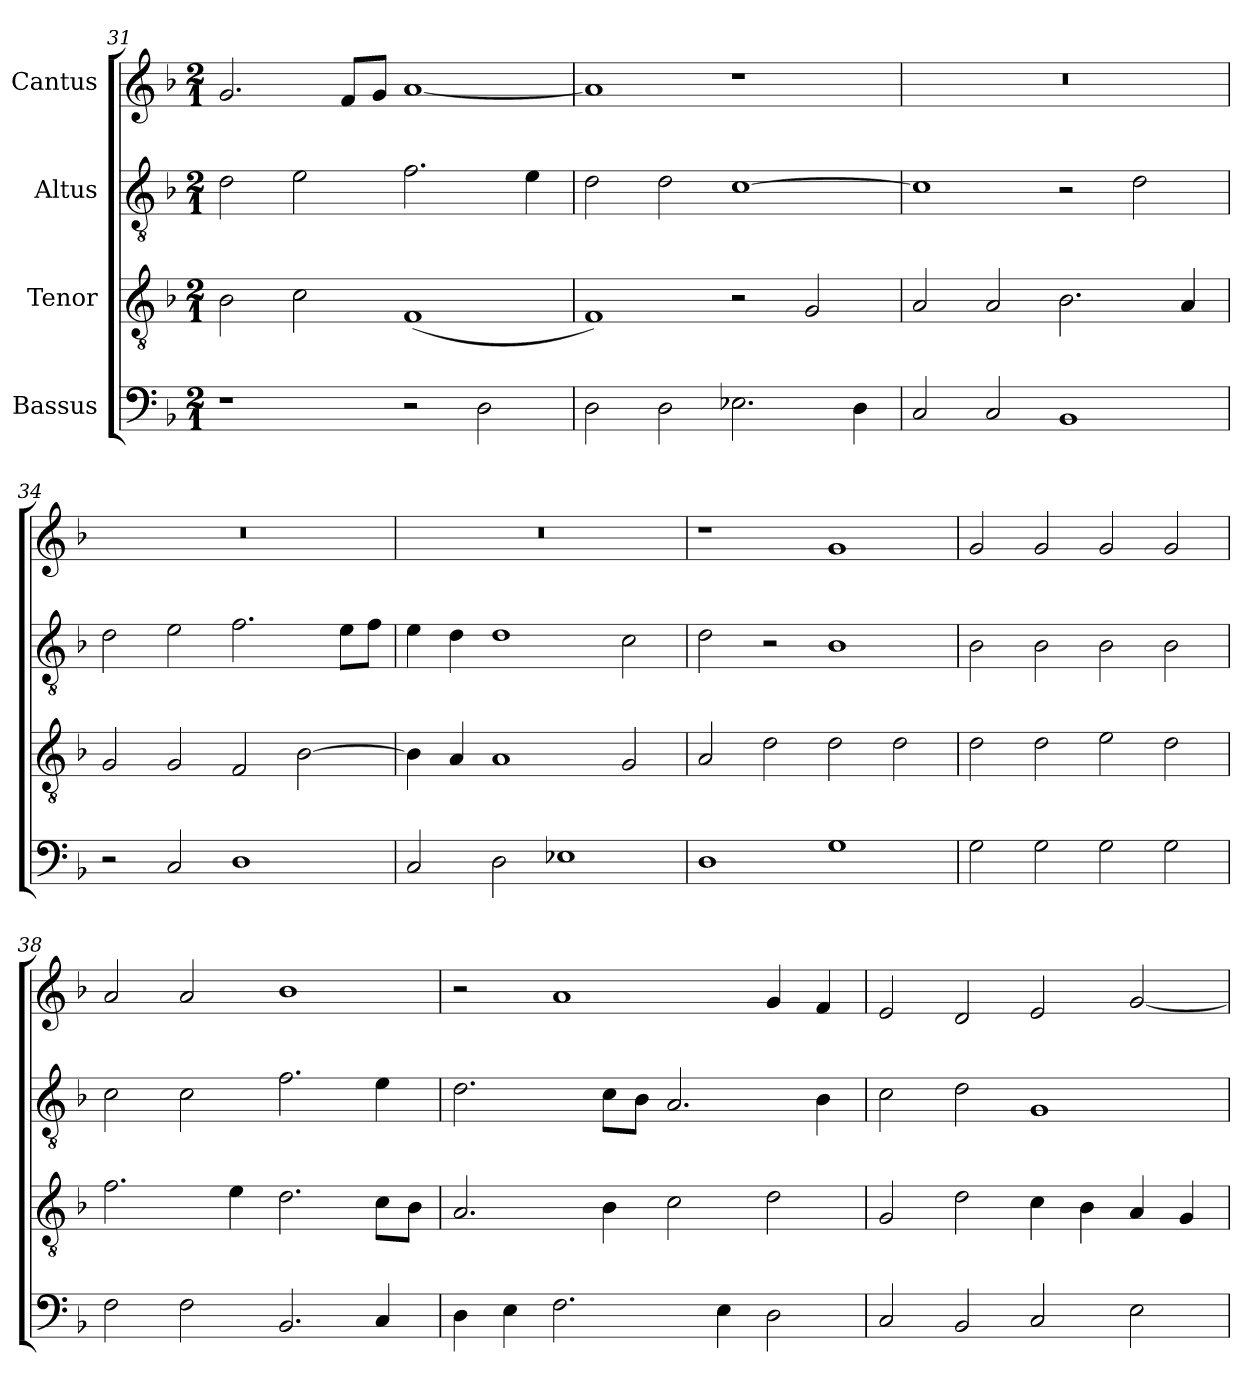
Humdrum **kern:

**kern	**kern	**kern	**kern
*part4	*part3	*part2	*part1
*staff4	*staff3	*staff2	*staff1
*I"Bassus	*I"Tenor	*I"Altus	*I"Cantus
!!LO:LB:g=z
*clefF4	*clefGv2	*clefGv2	*clefG2
*	*ITrd7c12	*ITrd7c12	*
*k[b-]	*k[b-]	*k[b-]	*k[b-]
*F:	*F:	*F:	*F:
*M2/1	*M2/1	*M2/1	*M2/1
=31	=31	=31	=31
1r	2BB-i\	2Di\	2.gi/
.	2Ci\	2Ei\	.
.	.	.	8fi/L
.	.	.	8gi/J
2r	(1FFi	2.Fi\	[<1ai
2Di\	.	.	.
.	.	4Ei\	.
=32	=32	=32	=32
2Di\	1FFi)	2Di\	1ai]
2Di\	.	2Di\	.
2.E-Xi\	2r	[<1Ci	1r
.	2GGi/	.	.
4Di\	.	.	.
=33	=33	=33	=33
!	!	!	!LO:N:vis=1
2Ci/	2AAi/	1Ci]	0r
2Ci/	2AAi/	.	.
1BB-i	2.BB-i\	2r	.
.	.	2Di\	.
.	4AAi/	.	.
=34	=34	=34	=34
!	!	!	!LO:N:vis=1
2r	2GGi/	2Di\	0r
2Ci/	2GGi/	2Ei\	.
1Di	2FFi/	2.Fi\	.
.	[>2BB-i\	.	.
.	.	8Ei\L	.
.	.	8Fi\J	.
=35	=35	=35	=35
!	!	!	!LO:N:vis=1
2Ci/	4BB-i\]	4Ei\	0r
.	4AAi/	4Di\	.
2Di\	1AAi	1Di	.
1E-Xi	.	.	.
.	2GGi/	2Ci\	.
!!LO:LB:g=z
=36	=36	=36	=36
1Di	2AAi/	2Di\	1r
.	2Di\	2r	.
1Gi	2Di\	1BB-i	1gi
.	2Di\	.	.
=37	=37	=37	=37
2Gi\	2Di\	2BB-i\	2gi/
2Gi\	2Di\	2BB-i\	2gi/
2Gi\	2Ei\	2BB-i\	2gi/
2Gi\	2Di\	2BB-i\	2gi/
=38	=38	=38	=38
2Fi\	2.Fi\	2Ci\	2ai/
2Fi\	.	2Ci\	2ai/
.	4Ei\	.	.
2.BB-i/	2.Di\	2.Fi\	1b-i
4Ci/	8Ci\L	4Ei\	.
.	8BB-i\J	.	.
=39	=39	=39	=39
4Di\	2.AAi/	2.Di\	2r
4Ei\	.	.	.
2.Fi\	.	.	1ai
.	4BB-i\	8Ci\L	.
.	.	8BB-i\J	.
.	2Ci\	2.AAi/	.
4Ei\	.	.	.
2Di\	2Di\	.	4gi/
.	.	4BB-i\	4fi/
=40	=40	=40	=40
2Ci/	2GGi/	2Ci\	2ei/
2BB-i/	2Di\	2Di\	2di/
2Ci/	4Ci\	1GGi	2ei/
.	4BB-i\	.	.
2Ei\	4AAi/	.	[<2gi/
.	4GGi/	.	.
=	=	=	=
*-	*-	*-	*-
